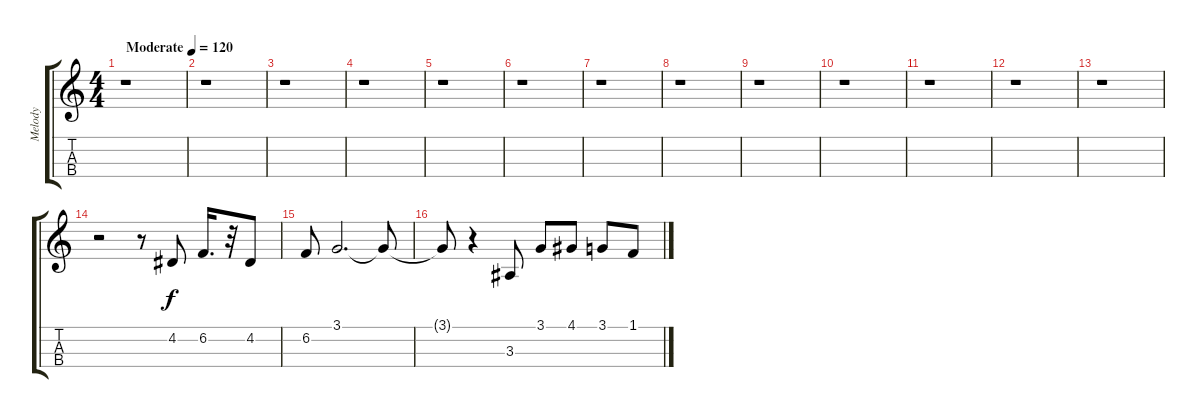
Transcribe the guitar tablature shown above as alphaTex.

\track ("Melody" "Melody") {instrument flute}
\staff {score tabs}
\tuning (E4 B3 G3 D3) {hide}
\ts (4 4)
\tempo (120 "Moderate")
\clef g2
\ks c
r.1{dy f instrument flute} |
r.1 |
r.1 |
r.1 |
r.1 |
r.1 |
r.1 |
r.1 |
r.1 |
r.1 |
r.1 |
r.1 |
r.1 |
r.2 r.8 4.2.8 6.2.16{d} r.32 4.2.8 |
6.2.8 3.1.2{d} 3.1{t}.8 |
3.1{t}.8 r.4 3.3.8 3.1.8 4.1.8 3.1.8 1.1.8
